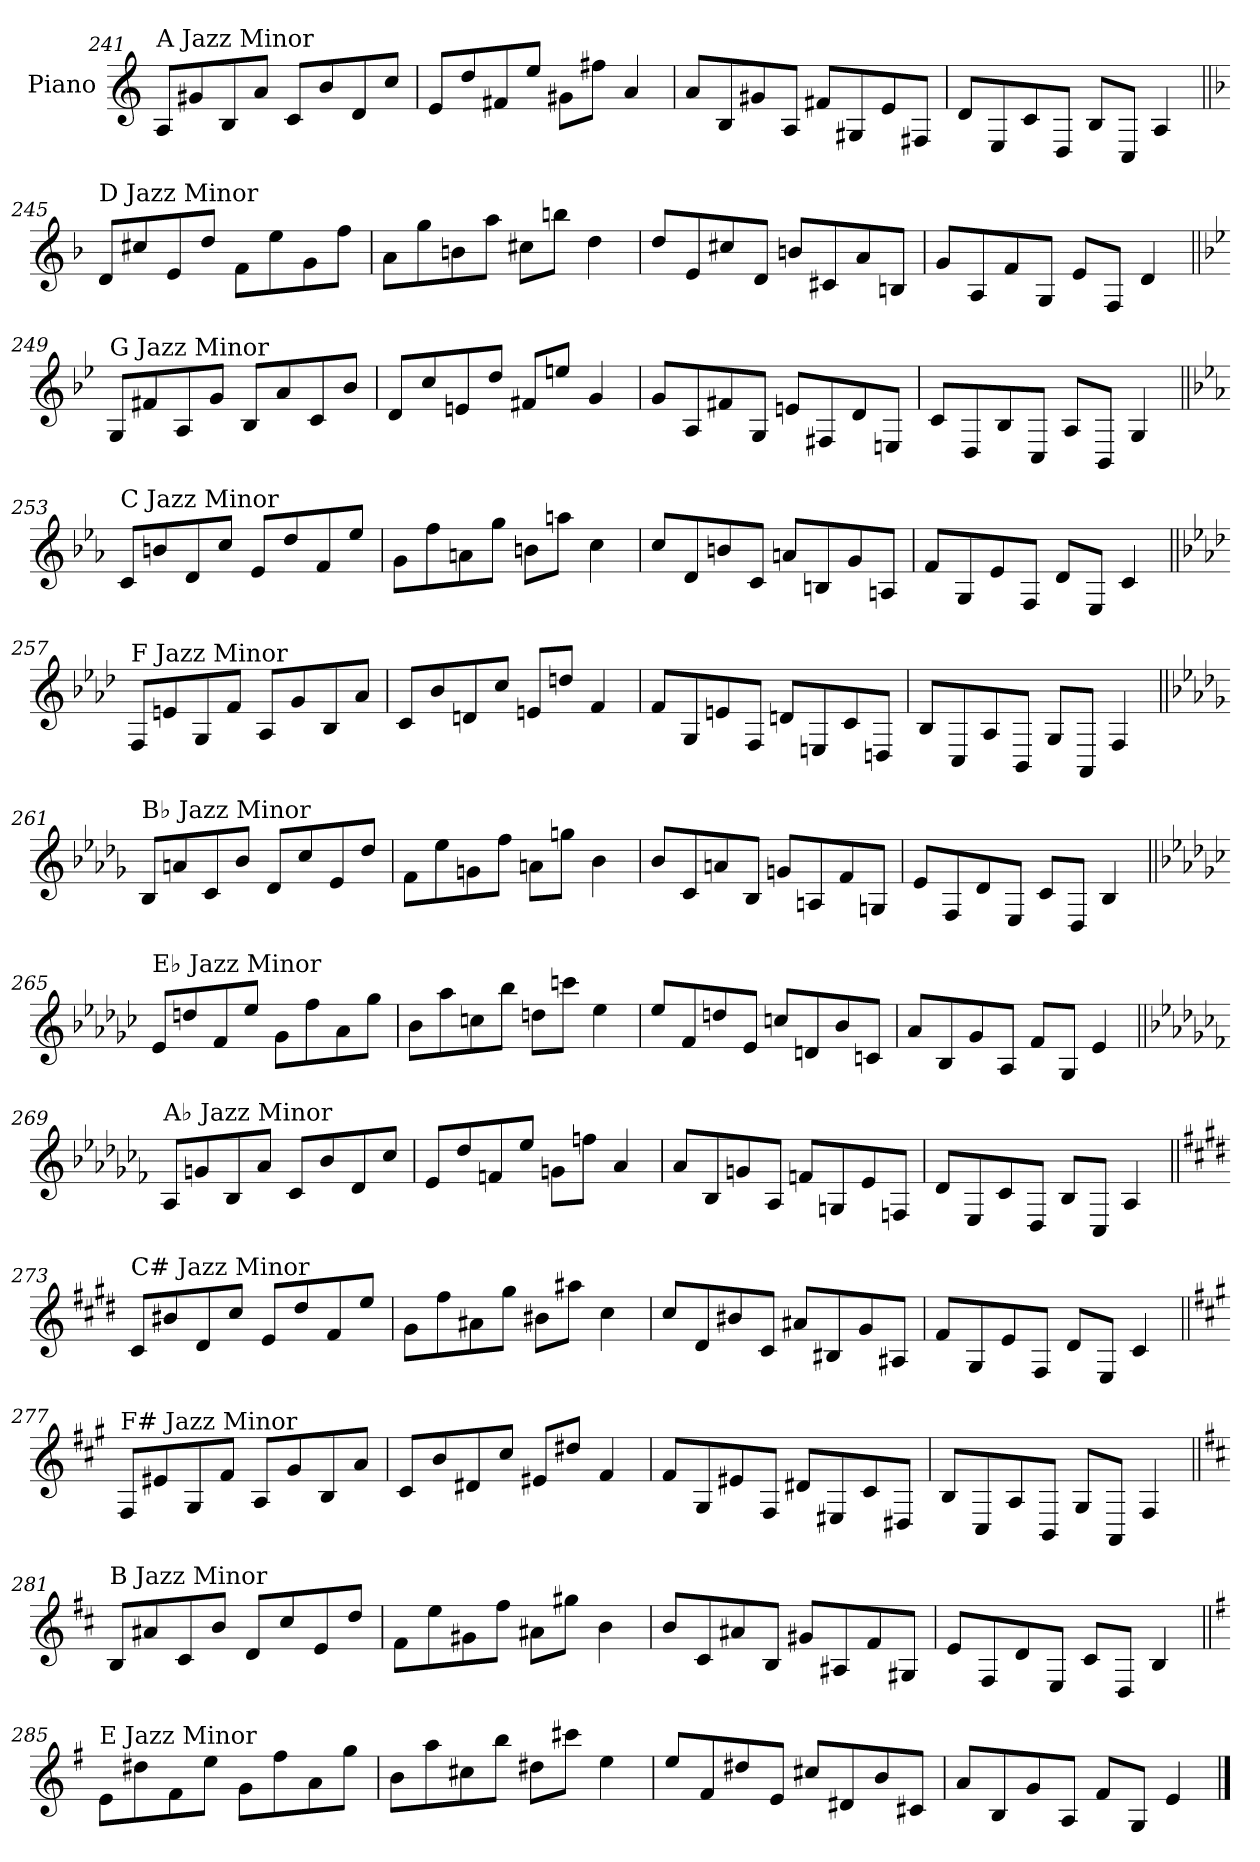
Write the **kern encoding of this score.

**kern
*part1
*staff1
*I"Piano
*I'Pno.
!!LO:PB:g=z
*clefG2
*k[]
=241
!LO:TX:a:t=A Jazz Minor
8A/L
8g#X/
8B/
8a/J
8c/L
8b/
8d/
8cc/J
=242
8e/L
8dd/
8f#X/
8ee/J
8g#X\L
8ff#X\J
4a/
=243
8a/L
8B/
8g#X/
8A/J
8f#X/L
8G#X/
8e/
8F#X/J
=244
8d/L
8E/
8c/
8D/J
8B/L
8C/J
4A/
!!LO:LB:g=z
=245||
*k[b-]
!LO:TX:a:t=D Jazz Minor
8d/L
8cc#X/
8e/
8dd/J
8f\L
8ee\
8g\
8ff\J
=246
8a\L
8gg\
8bn\
8aa\J
8cc#X\L
8bbn\J
4dd\
=247
8dd/L
8e/
8cc#X/
8d/J
8bn/L
8c#X/
8a/
8Bn/J
=248
8g/L
8A/
8f/
8G/J
8e/L
8F/J
4d/
!!LO:LB:g=z
=249||
*k[b-e-]
!LO:TX:a:t=G Jazz Minor
8G/L
8f#X/
8A/
8g/J
8B-/L
8a/
8c/
8b-/J
=250
8d/L
8cc/
8en/
8dd/J
8f#X/L
8een/J
4g/
=251
8g/L
8A/
8f#X/
8G/J
8en/L
8F#X/
8d/
8En/J
=252
8c/L
8D/
8B-/
8C/J
8A/L
8BB-/J
4G/
!!LO:LB:g=z
=253||
*k[b-e-a-]
!LO:TX:a:t=C Jazz Minor
8c/L
8bn/
8d/
8cc/J
8e-/L
8dd/
8f/
8ee-/J
=254
8g\L
8ff\
8an\
8gg\J
8bn\L
8aan\J
4cc\
=255
8cc/L
8d/
8bn/
8c/J
8an/L
8Bn/
8g/
8An/J
=256
8f/L
8G/
8e-/
8F/J
8d/L
8E-/J
4c/
!!LO:LB:g=z
=257||
*k[b-e-a-d-]
!LO:TX:a:t=F Jazz Minor
8F/L
8en/
8G/
8f/J
8A-/L
8g/
8B-/
8a-/J
=258
8c/L
8b-/
8dn/
8cc/J
8en/L
8ddn/J
4f/
=259
8f/L
8G/
8en/
8F/J
8dn/L
8En/
8c/
8Dn/J
=260
8B-/L
8C/
8A-/
8BB-/J
8G/L
8AA-/J
4F/
!!LO:LB:g=z
=261||
*k[b-e-a-d-g-]
!LO:TX:a:t=B♭ Jazz Minor
8B-/L
8an/
8c/
8b-/J
8d-/L
8cc/
8e-/
8dd-/J
=262
8f\L
8ee-\
8gn\
8ff\J
8an\L
8ggn\J
4b-\
=263
8b-/L
8c/
8an/
8B-/J
8gn/L
8An/
8f/
8Gn/J
=264
8e-/L
8F/
8d-/
8E-/J
8c/L
8D-/J
4B-/
!!LO:PB:g=z
=265||
*k[b-e-a-d-g-c-]
!LO:TX:a:t=E♭ Jazz Minor
8e-/L
8ddn/
8f/
8ee-/J
8g-\L
8ff\
8a-\
8gg-\J
=266
8b-\L
8aa-\
8ccn\
8bb-\J
8ddn\L
8cccn\J
4ee-\
=267
8ee-/L
8f/
8ddn/
8e-/J
8ccn/L
8dn/
8b-/
8cn/J
=268
8a-/L
8B-/
8g-/
8A-/J
8f/L
8G-/J
4e-/
!!LO:LB:g=z
=269||
*k[b-e-a-d-g-c-f-]
!LO:TX:a:t=A♭ Jazz Minor
8A-/L
8gn/
8B-/
8a-/J
8c-/L
8b-/
8d-/
8cc-/J
=270
8e-/L
8dd-/
8fn/
8ee-/J
8gn\L
8ffn\J
4a-/
=271
8a-/L
8B-/
8gn/
8A-/J
8fn/L
8Gn/
8e-/
8Fn/J
=272
8d-/L
8E-/
8c-/
8D-/J
8B-/L
8C-/J
4A-/
!!LO:LB:g=z
=273||
*k[f#c#g#d#]
!LO:TX:a:t=C# Jazz Minor
8c#/L
8b#X/
8d#/
8cc#/J
8e/L
8dd#/
8f#/
8ee/J
=274
8g#\L
8ff#\
8a#X\
8gg#\J
8b#X\L
8aa#X\J
4cc#\
=275
8cc#/L
8d#/
8b#X/
8c#/J
8a#X/L
8B#X/
8g#/
8A#X/J
=276
8f#/L
8G#/
8e/
8F#/J
8d#/L
8E/J
4c#/
!!LO:LB:g=z
=277||
*k[f#c#g#]
!LO:TX:a:t=F# Jazz Minor
8F#/L
8e#X/
8G#/
8f#/J
8A/L
8g#/
8B/
8a/J
=278
8c#/L
8b/
8d#X/
8cc#/J
8e#X/L
8dd#X/J
4f#/
=279
8f#/L
8G#/
8e#X/
8F#/J
8d#X/L
8E#X/
8c#/
8D#X/J
=280
8B/L
8C#/
8A/
8BB/J
8G#/L
8AA/J
4F#/
!!LO:LB:g=z
=281||
*k[f#c#]
!LO:TX:a:t=B Jazz Minor
8B/L
8a#X/
8c#/
8b/J
8d/L
8cc#/
8e/
8dd/J
=282
8f#\L
8ee\
8g#X\
8ff#\J
8a#X\L
8gg#X\J
4b\
=283
8b/L
8c#/
8a#X/
8B/J
8g#X/L
8A#X/
8f#/
8G#X/J
=284
8e/L
8F#/
8d/
8E/J
8c#/L
8D/J
4B/
!!LO:LB:g=z
=285||
*k[f#]
!LO:TX:a:t=E Jazz Minor
8e\L
8dd#X\
8f#\
8ee\J
8g\L
8ff#\
8a\
8gg\J
=286
8b\L
8aa\
8cc#X\
8bb\J
8dd#X\L
8ccc#X\J
4ee\
=287
8ee/L
8f#/
8dd#X/
8e/J
8cc#X/L
8d#X/
8b/
8c#X/J
=288
8a/L
8B/
8g/
8A/J
8f#/L
8G/J
4e/
==
*-
